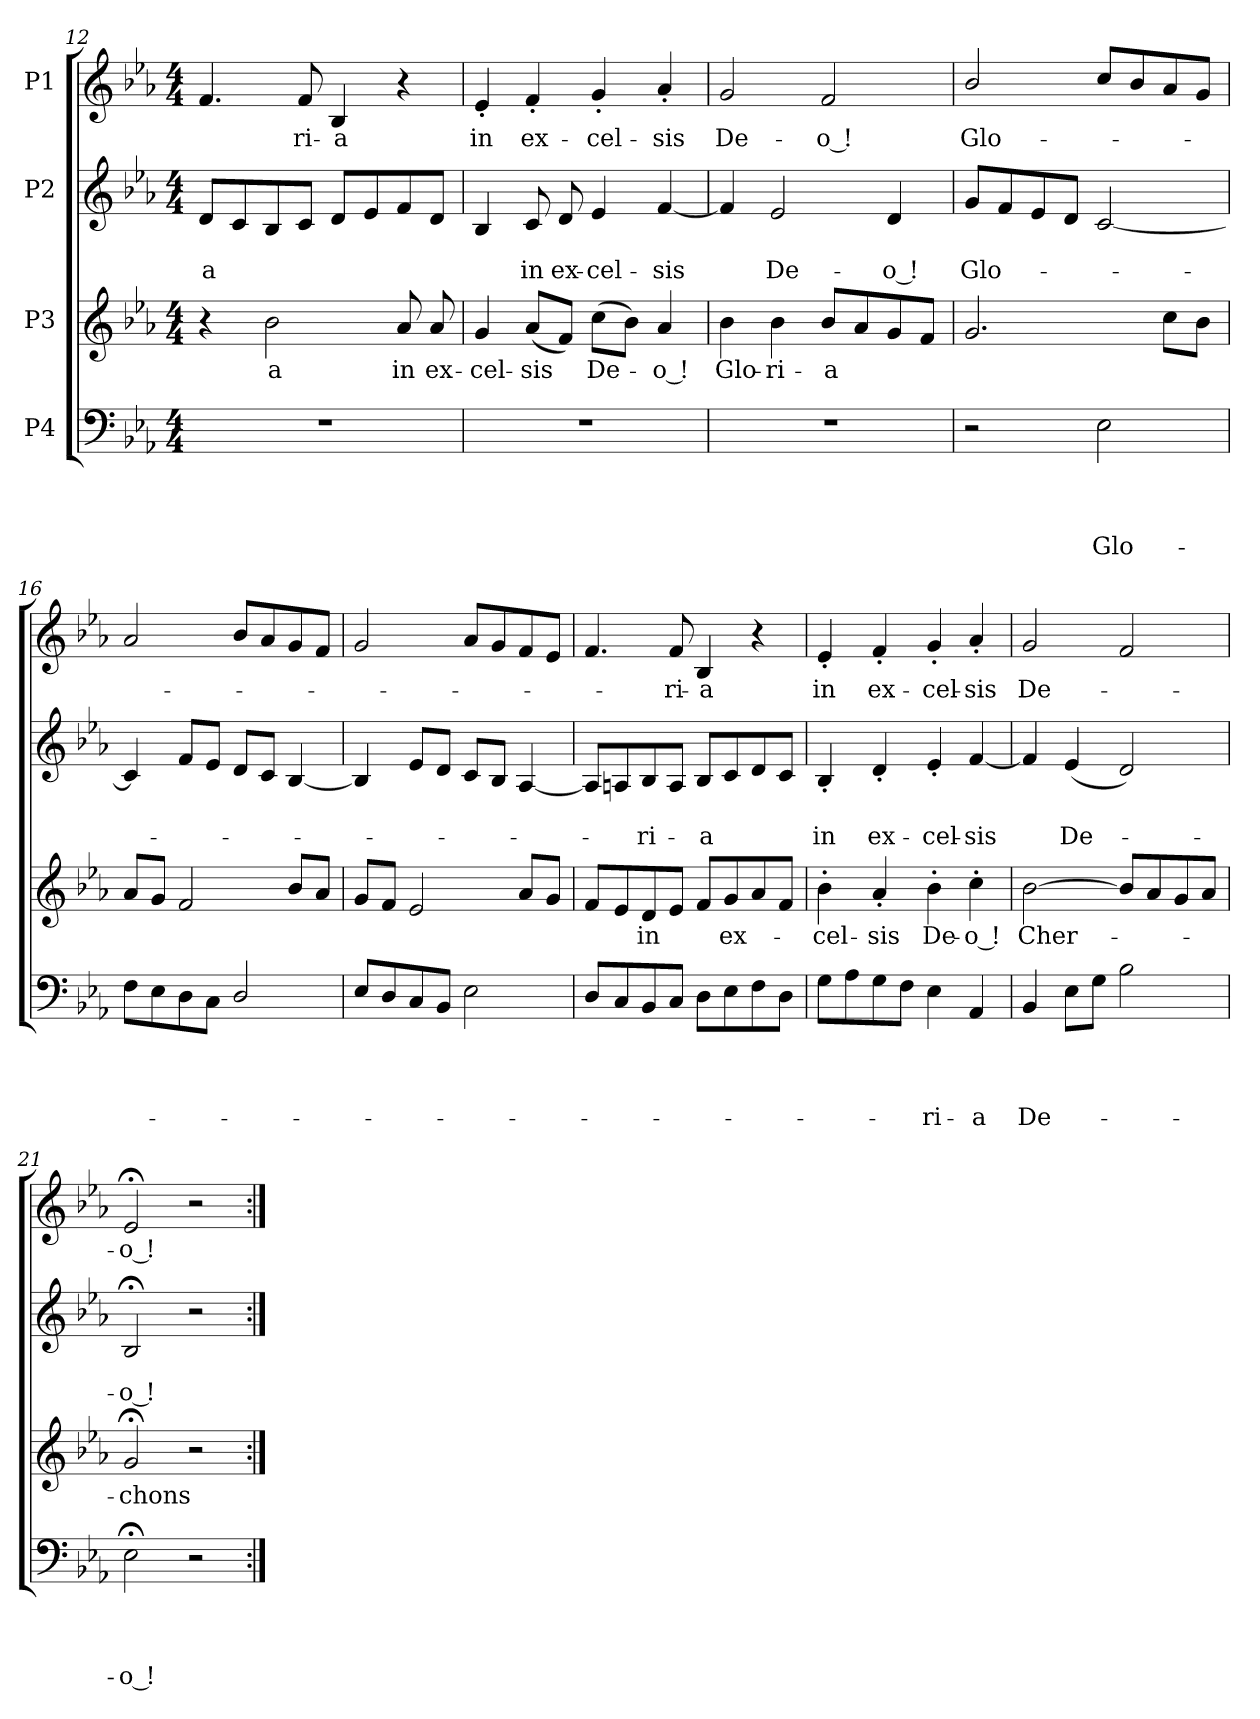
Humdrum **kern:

**kern	**text	**text	**text	**text	**kern	**text	**kern	**text	**text	**kern	**text
*part4	*part4	*part4	*part4	*part4	*part3	*part3	*part2	*part2	*part2	*part1	*part1
*staff4	*staff4	*staff4	*staff4	*staff4	*staff3	*staff3	*staff2	*staff2	*staff2	*staff1	*staff1
*I"P4	*	*	*	*	*I"P3	*	*I"P2	*	*	*I"P1	*
*clefF4	*	*	*	*	*clefG2	*	*clefG2	*	*	*clefG2	*
*	*	*	*	*	*ITrd7c12	*	*	*	*	*	*
*k[b-e-a-]	*	*	*	*	*k[b-e-a-]	*	*k[b-e-a-]	*	*	*k[b-e-a-]	*
*E-:	*	*	*	*	*E-:	*	*E-:	*	*	*E-:	*
*M4/4	*	*	*	*	*M4/4	*	*M4/4	*	*	*M4/4	*
=12	=12	=12	=12	=12	=12	=12	=12	=12	=12	=12	=12
!	!	!	!	!	!	!	!	!	!LO:LY:b	!	!
1r	.	.	.	.	4r	.	8d/L	.	-a	4.f/	.
.	.	.	.	.	.	.	8c/	.	.	.	.
!	!	!	!	!	!	!LO:LY:b	!	!	!	!	!
.	.	.	.	.	2B-\	-a	8B-/	.	.	.	.
!	!	!	!	!	!	!	!	!	!	!	!LO:LY:b
.	.	.	.	.	.	.	8c/J	.	.	8f/	-ri-
!	!	!	!	!	!	!	!	!	!	!	!LO:LY:b
.	.	.	.	.	.	.	8d/L	.	.	4B-/	-a
.	.	.	.	.	.	.	8e-/	.	.	.	.
!	!	!	!	!	!	!LO:LY:b	!	!	!	!	!
.	.	.	.	.	8A-/	in	8f/	.	.	4r	.
!	!	!	!	!	!	!LO:LY:b	!	!	!	!	!
.	.	.	.	.	8A-/	ex-	8d/J	.	.	.	.
=13	=13	=13	=13	=13	=13	=13	=13	=13	=13	=13	=13
!	!	!	!	!	!	!LO:LY:b	!	!	!	!	!LO:LY:b
1r	.	.	.	.	4G/	-cel-	4B-/	.	.	4e-'>/	in
!	!	!	!	!	!	!LO:LY:b	!	!	!LO:LY:b	!	!LO:LY:b
.	.	.	.	.	(<8A-/L	-sis	8c/	.	in	4f'>/	ex-
!	!	!	!	!	!	!	!	!	!LO:LY:b	!	!
.	.	.	.	.	8F/J)	.	8d/	.	ex-	.	.
!	!	!	!	!	!	!LO:LY:b	!	!	!LO:LY:b	!	!LO:LY:b
.	.	.	.	.	(>8c\L	De-	4e-/	.	-cel-	4g'>/	-cel-
.	.	.	.	.	8B-\J)	.	.	.	.	.	.
!	!	!	!	!	!	!LO:LY:b	!	!	!LO:LY:b	!	!LO:LY:b
.	.	.	.	.	4A-/	-o !	[<4f/	.	-sis	4a-'>/	-sis
=14	=14	=14	=14	=14	=14	=14	=14	=14	=14	=14	=14
!	!	!	!	!	!	!LO:LY:b	!	!	!	!	!LO:LY:b
1r	.	.	.	.	4B-\	Glo-	4f/]	.	.	2g/	De-
!	!	!	!	!	!	!LO:LY:b	!	!	!LO:LY:b	!	!
.	.	.	.	.	4B-\	-ri-	2e-/	.	De-	.	.
!	!	!	!	!	!	!LO:LY:b	!	!	!	!	!LO:LY:b
.	.	.	.	.	8B-/L	-a	.	.	.	2f/	-o !
.	.	.	.	.	8A-/	.	.	.	.	.	.
!	!	!	!	!	!	!	!	!	!LO:LY:b	!	!
.	.	.	.	.	8G/	.	4d/	.	-o !	.	.
.	.	.	.	.	8F/J	.	.	.	.	.	.
=15	=15	=15	=15	=15	=15	=15	=15	=15	=15	=15	=15
!	!	!	!	!	!	!	!	!	!LO:LY:b	!	!LO:LY:b
2r	.	.	.	.	2.G/	.	8g/L	.	Glo-	2b-/	Glo-
.	.	.	.	.	.	.	8f/	.	.	.	.
.	.	.	.	.	.	.	8e-/	.	.	.	.
.	.	.	.	.	.	.	8d/J	.	.	.	.
!	!	!	!	!LO:LY:b	!	!	!	!	!	!	!
2E-\	.	.	.	Glo-	.	.	[<2c/	.	.	8cc/L	.
.	.	.	.	.	.	.	.	.	.	8b-/	.
.	.	.	.	.	8c\L	.	.	.	.	8a-/	.
.	.	.	.	.	8B-\J	.	.	.	.	8g/J	.
!!LO:PB:g=z
=16	=16	=16	=16	=16	=16	=16	=16	=16	=16	=16	=16
8F\L	.	.	.	.	8A-/L	.	4c/]	.	.	2a-/	.
8E-\	.	.	.	.	8G/J	.	.	.	.	.	.
8D\	.	.	.	.	2F/	.	8f/L	.	.	.	.
8C\J	.	.	.	.	.	.	8e-/J	.	.	.	.
2D/	.	.	.	.	.	.	8d/L	.	.	8b-/L	.
.	.	.	.	.	.	.	8c/J	.	.	8a-/	.
.	.	.	.	.	8B-/L	.	[<4B-/	.	.	8g/	.
.	.	.	.	.	8A-/J	.	.	.	.	8f/J	.
=17	=17	=17	=17	=17	=17	=17	=17	=17	=17	=17	=17
8E-/L	.	.	.	.	8G/L	.	4B-/]	.	.	2g/	.
8D/	.	.	.	.	8F/J	.	.	.	.	.	.
8C/	.	.	.	.	2E-/	.	8e-/L	.	.	.	.
8BB-/J	.	.	.	.	.	.	8d/J	.	.	.	.
2E-\	.	.	.	.	.	.	8c/L	.	.	8a-/L	.
.	.	.	.	.	.	.	8B-/J	.	.	8g/	.
.	.	.	.	.	8A-/L	.	[<4A-/	.	.	8f/	.
.	.	.	.	.	8G/J	.	.	.	.	8e-/J	.
=18	=18	=18	=18	=18	=18	=18	=18	=18	=18	=18	=18
8D/L	.	.	.	.	8F/L	.	8A-/L]	.	.	4.f/	.
8C/	.	.	.	.	8E-/	.	8An/	.	.	.	.
!	!	!	!	!	!	!LO:LY:b	!	!	!LO:LY:b	!	!
8BB-/	.	.	.	.	8D/	in	8B-/	.	-ri-	.	.
!	!	!	!	!	!	!	!	!	!	!	!LO:LY:b
8C/J	.	.	.	.	8E-/J	.	8A/J	.	.	8f/	-ri-
!	!	!	!	!	!	!	!	!	!LO:LY:b	!	!LO:LY:b
8D\L	.	.	.	.	8F/L	.	8B-/L	.	-a	4B-/	-a
!	!	!	!	!	!	!LO:LY:b	!	!	!	!	!
8E-\	.	.	.	.	8G/	ex-	8c/	.	.	.	.
8F\	.	.	.	.	8A-/	.	8d/	.	.	4r	.
8D\J	.	.	.	.	8F/J	.	8c/J	.	.	.	.
=19	=19	=19	=19	=19	=19	=19	=19	=19	=19	=19	=19
!	!	!	!	!	!	!LO:LY:b	!	!	!LO:LY:b	!	!LO:LY:b
8G\L	.	.	.	.	4B-'>\	-cel-	4B-'>/	.	in	4e-'>/	in
8A-\	.	.	.	.	.	.	.	.	.	.	.
!	!	!	!	!	!	!LO:LY:b	!	!	!LO:LY:b	!	!LO:LY:b
8G\	.	.	.	.	4A-'>/	-sis	4d'>/	.	ex-	4f'>/	ex-
8F\J	.	.	.	.	.	.	.	.	.	.	.
!	!	!	!	!LO:LY:b	!	!LO:LY:b	!	!	!LO:LY:b	!	!LO:LY:b
4E-\	.	.	.	-ri-	4B-'>\	De-	4e-'>/	.	-cel-	4g'>/	-cel-
!	!	!	!	!LO:LY:b	!	!LO:LY:b	!	!	!LO:LY:b	!	!LO:LY:b
4AA-/	.	.	.	-a	4c'>\	-o !	[<4f/	.	-sis	4a-'>/	-sis
=20	=20	=20	=20	=20	=20	=20	=20	=20	=20	=20	=20
!	!	!	!	!LO:LY:b	!	!LO:LY:b	!	!	!	!	!LO:LY:b
4BB-/	.	.	.	De-	[>2B-\	Cher-	4f/]	.	.	2g/	De-
!	!	!	!	!	!	!	!	!	!LO:LY:b	!	!
8E-\L	.	.	.	.	.	.	(<4e-/	.	De-	.	.
8G\J	.	.	.	.	.	.	.	.	.	.	.
2B-\	.	.	.	.	8B-/L]	.	2d/)	.	.	2f/	.
.	.	.	.	.	8A-/	.	.	.	.	.	.
.	.	.	.	.	8G/	.	.	.	.	.	.
.	.	.	.	.	8A-/J	.	.	.	.	.	.
=21	=21	=21	=21	=21	=21	=21	=21	=21	=21	=21	=21
!	!	!	!	!LO:LY:b	!	!LO:LY:b	!	!	!LO:LY:b	!	!LO:LY:b
2E-;<\	.	.	.	-o !	2G;</	-chons	2B-;</	.	-o !	2e-;</	-o !
2r	.	.	.	.	2r	.	2r	.	.	2r	.
=:|!	=:|!	=:|!	=:|!	=:|!	=:|!	=:|!	=:|!	=:|!	=:|!	=:|!	=:|!
*-	*-	*-	*-	*-	*-	*-	*-	*-	*-	*-	*-
